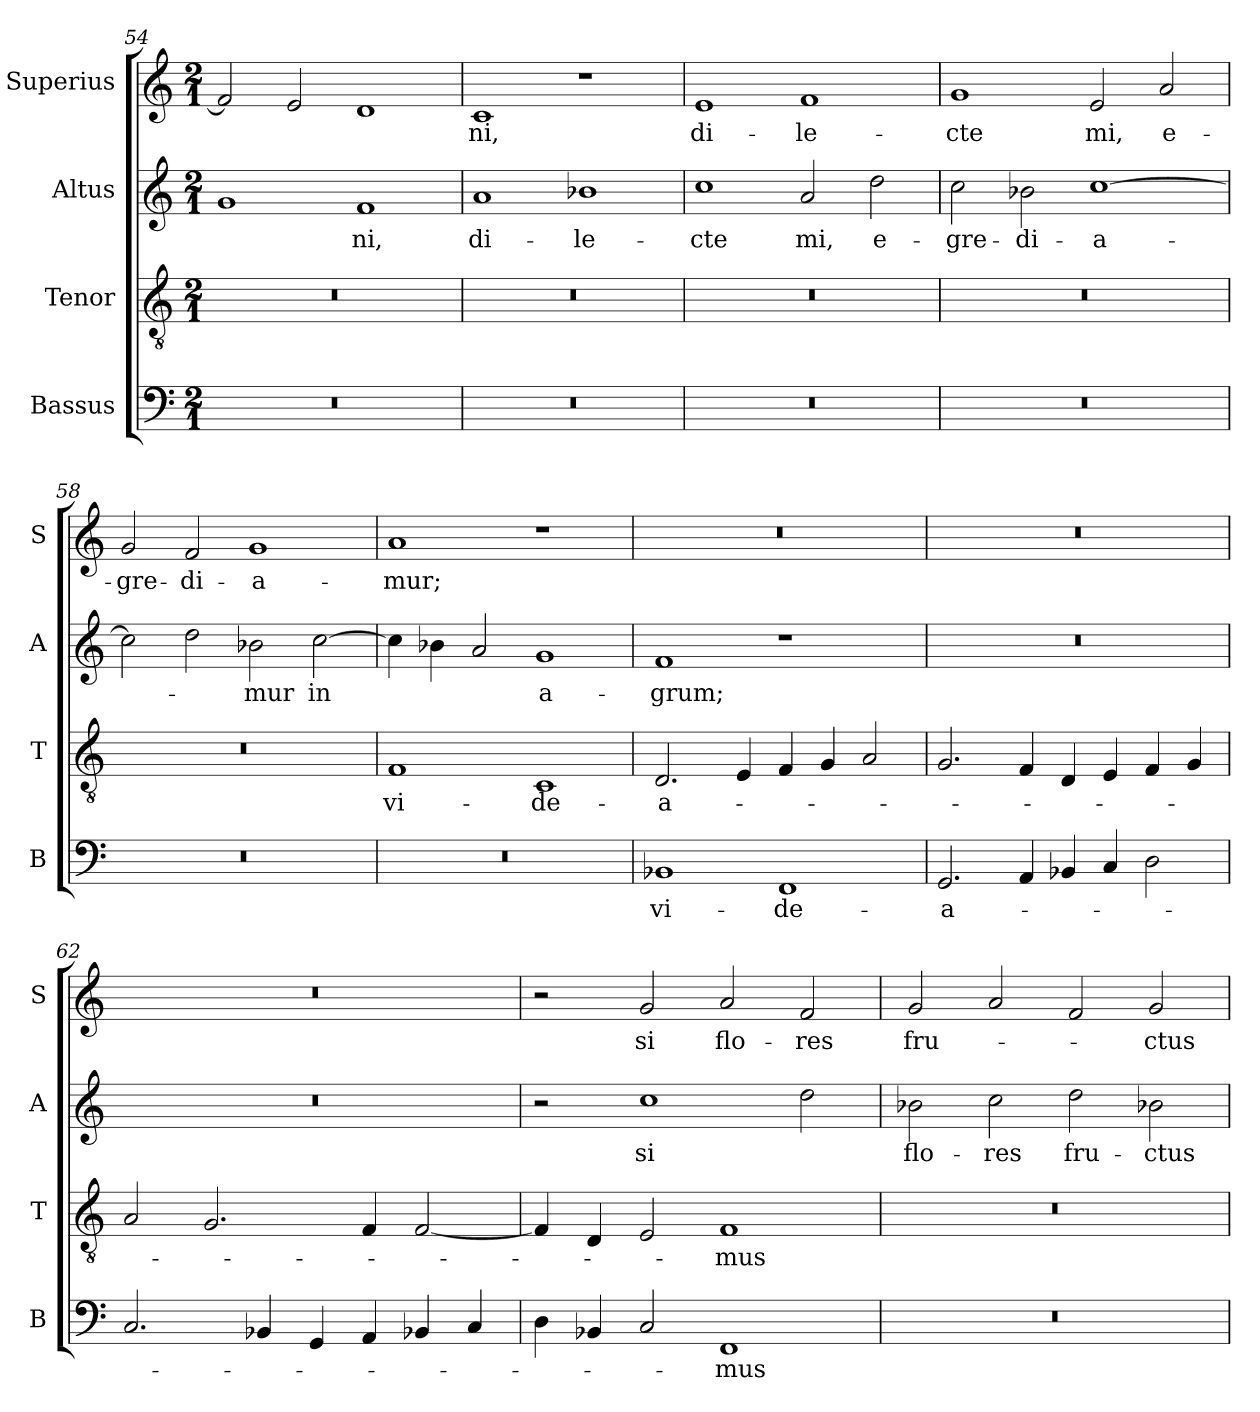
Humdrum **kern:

**kern	**text	**kern	**text	**kern	**text	**kern	**text
*part4	*part4	*part3	*part3	*part2	*part2	*part1	*part1
*staff4	*staff4	*staff3	*staff3	*staff2	*staff2	*staff1	*staff1
*I"Bassus	*	*I"Tenor	*	*I"Altus	*	*I"Superius	*
*I'B	*	*I'T	*	*I'A	*	*I'S	*
*clefF4	*	*clefGv2	*	*clefG2	*	*clefG2	*
*k[]	*	*k[]	*	*k[]	*	*k[]	*
*C:	*	*C:	*	*C:	*	*C:	*
*M2/1	*	*M2/1	*	*M2/1	*	*M2/1	*
=54	=54	=54	=54	=54	=54	=54	=54
0r	.	0r	.	1g	.	2f]	.
.	.	.	.	.	.	2e	.
.	.	.	.	1f	-ni,	1d	.
=55	=55	=55	=55	=55	=55	=55	=55
0r	.	0r	.	1a	di-	1c	-ni,
.	.	.	.	1b-X	-le-	1r	.
=56	=56	=56	=56	=56	=56	=56	=56
0r	.	0r	.	1cc	-cte	1e	di-
.	.	.	.	2a	mi,	1f	-le-
.	.	.	.	2dd	e-	.	.
=57	=57	=57	=57	=57	=57	=57	=57
0r	.	0r	.	2cc	-gre-	1g	-cte
.	.	.	.	2b-X	-di-	.	.
.	.	.	.	[1cc	-a-	2e	mi,
.	.	.	.	.	.	2a	e-
=58	=58	=58	=58	=58	=58	=58	=58
0r	.	0r	.	2cc]	.	2g	-gre-
.	.	.	.	2dd	.	2f	-di-
.	.	.	.	2b-X	-mur	1g	-a-
.	.	.	.	[2cc	in	.	.
=59	=59	=59	=59	=59	=59	=59	=59
0r	.	1F	vi-	4cc]	.	1a	-mur;
.	.	.	.	4b-X	.	.	.
.	.	.	.	2a	.	.	.
.	.	1C	-de-	1g	a-	1r	.
=60	=60	=60	=60	=60	=60	=60	=60
1BB-X	vi-	2.D	-a-	1f	-grum;	0r	.
.	.	4E	.	.	.	.	.
1FF	-de-	4F	.	1r	.	.	.
.	.	4G	.	.	.	.	.
.	.	2A	.	.	.	.	.
=61	=61	=61	=61	=61	=61	=61	=61
2.GG	-a-	2.G	.	0r	.	0r	.
4AA	.	4F	.	.	.	.	.
4BB-X	.	4D	.	.	.	.	.
4C	.	4E	.	.	.	.	.
2D	.	4F	.	.	.	.	.
.	.	4G	.	.	.	.	.
=62	=62	=62	=62	=62	=62	=62	=62
2.C	.	2A	.	0r	.	0r	.
.	.	2.G	.	.	.	.	.
4BB-X	.	.	.	.	.	.	.
4GG	.	.	.	.	.	.	.
4AA	.	4F	.	.	.	.	.
4BB-X	.	[2F	.	.	.	.	.
4C	.	.	.	.	.	.	.
=63	=63	=63	=63	=63	=63	=63	=63
4D	.	4F]	.	2r	.	2r	.
4BB-X	.	4D	.	.	.	.	.
2C	.	2E	.	1cc	si	2g	si
1FF	-mus	1F	-mus	.	.	2a	flo-
.	.	.	.	2dd	.	2f	-res
=64	=64	=64	=64	=64	=64	=64	=64
0r	.	0r	.	2b-X	flo-	2g	fru-
.	.	.	.	2cc	-res	2a	.
.	.	.	.	2dd	fru-	2f	.
.	.	.	.	2b-X	-ctus	2g	-ctus
=	=	=	=	=	=	=	=
*-	*-	*-	*-	*-	*-	*-	*-
